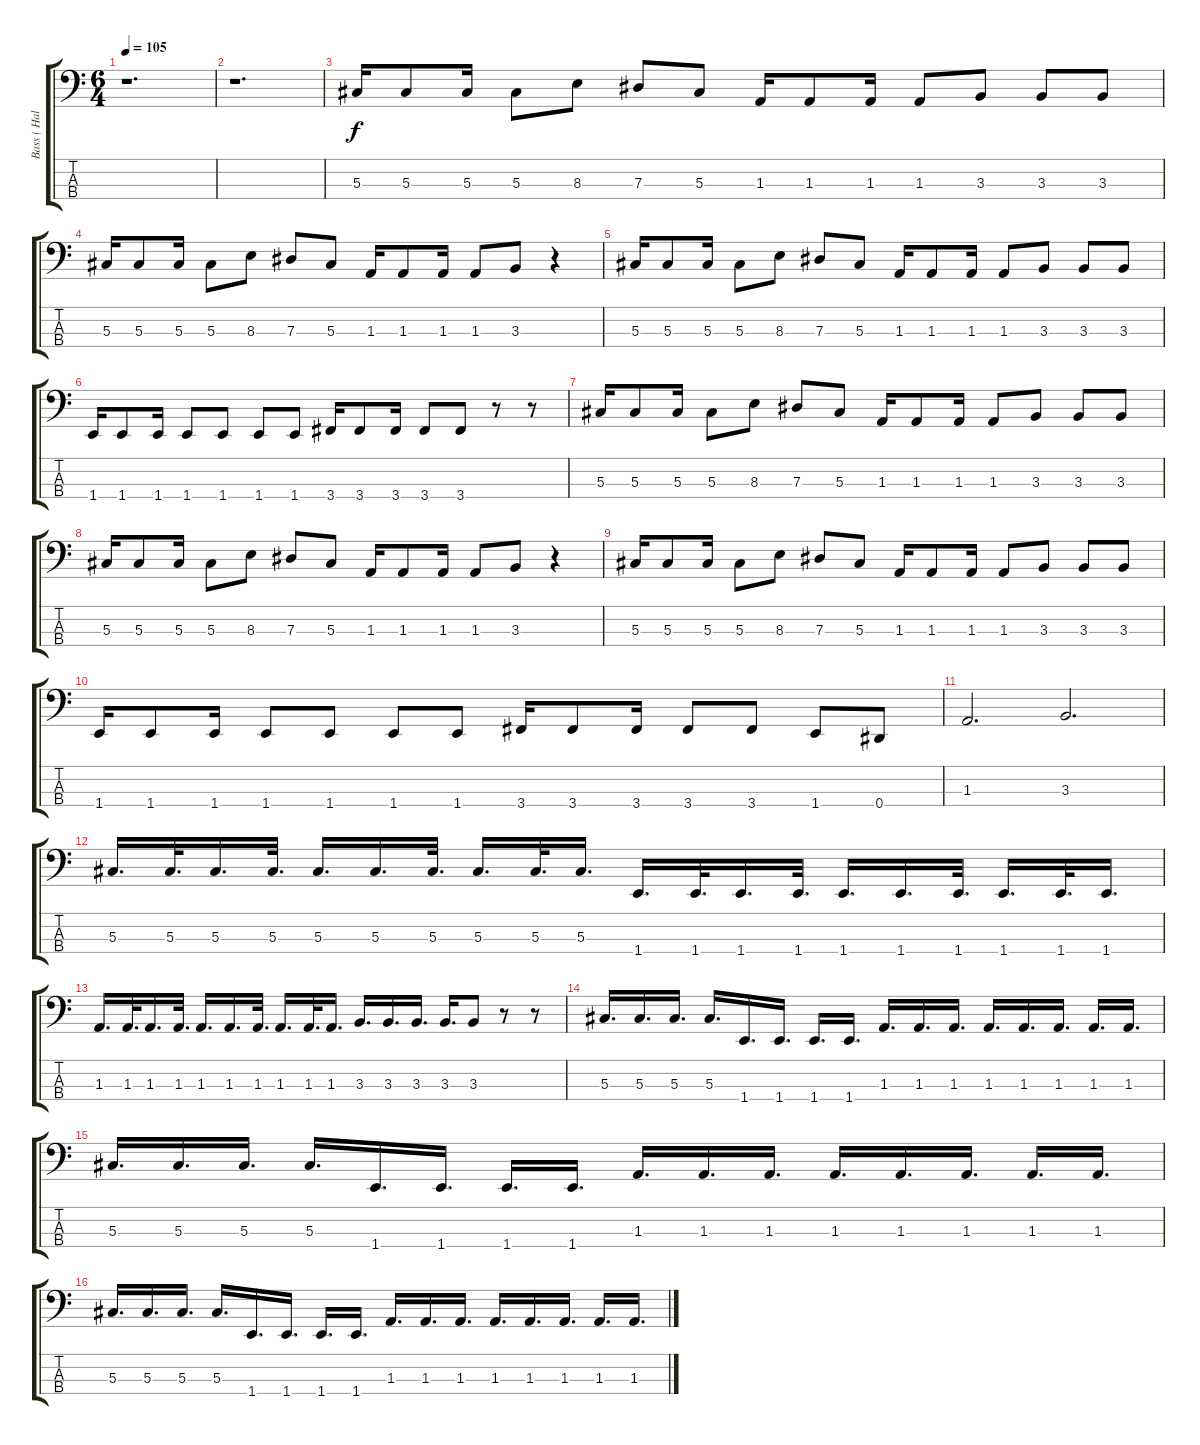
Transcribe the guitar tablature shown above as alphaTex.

\track ("Bass ( Half Step Down )" "Bass ( Hal") {instrument electricbasspick}
\staff {score tabs}
\tuning (Gb2 Db2 Ab1 Eb1) {hide}
\ts (6 4)
\tempo 105
\clef f4
\ks c
r.1{d dy f instrument electricbasspick} |
r.1{d} |
5.3.16 5.3.8 5.3.16 5.3.8 8.3.8 7.3.8 5.3.8 1.3.16 1.3.8 1.3.16 1.3.8 3.3.8 3.3.8 3.3.8 |
5.3.16 5.3.8 5.3.16 5.3.8 8.3.8 7.3.8 5.3.8 1.3.16 1.3.8 1.3.16 1.3.8 3.3.8 r.4 |
5.3.16 5.3.8 5.3.16 5.3.8 8.3.8 7.3.8 5.3.8 1.3.16 1.3.8 1.3.16 1.3.8 3.3.8 3.3.8 3.3.8 |
1.4.16 1.4.8 1.4.16 1.4.8 1.4.8 1.4.8 1.4.8 3.4.16 3.4.8 3.4.16 3.4.8 3.4.8 r.8 r.8 |
5.3.16 5.3.8 5.3.16 5.3.8 8.3.8 7.3.8 5.3.8 1.3.16 1.3.8 1.3.16 1.3.8 3.3.8 3.3.8 3.3.8 |
5.3.16 5.3.8 5.3.16 5.3.8 8.3.8 7.3.8 5.3.8 1.3.16 1.3.8 1.3.16 1.3.8 3.3.8 r.4 |
5.3.16 5.3.8 5.3.16 5.3.8 8.3.8 7.3.8 5.3.8 1.3.16 1.3.8 1.3.16 1.3.8 3.3.8 3.3.8 3.3.8 |
1.4.16 1.4.8 1.4.16 1.4.8 1.4.8 1.4.8 1.4.8 3.4.16 3.4.8 3.4.16 3.4.8 3.4.8 1.4.8 0.4.8 |
1.3.2{d} 3.3.2{d} |
5.3.16{d} 5.3.32{d} 5.3.16{d} 5.3.32{d} 5.3.16{d} 5.3.16{d} 5.3.32{d} 5.3.16{d} 5.3.32{d} 5.3.16{d} 1.4.16{d} 1.4.32{d} 1.4.16{d} 1.4.32{d} 1.4.16{d} 1.4.16{d} 1.4.32{d} 1.4.16{d} 1.4.32{d} 1.4.16{d} |
1.3.16{d} 1.3.32{d} 1.3.16{d} 1.3.32{d} 1.3.16{d} 1.3.16{d} 1.3.32{d} 1.3.16{d} 1.3.32{d} 1.3.16{d} 3.3.16{d} 3.3.16{d} 3.3.16{d} 3.3.16{d} 3.3.8 r.8 r.8 |
5.3.16{d} 5.3.16{d} 5.3.16{d} 5.3.16{d} 1.4.16{d} 1.4.16{d} 1.4.16{d} 1.4.16{d} 1.3.16{d} 1.3.16{d} 1.3.16{d} 1.3.16{d} 1.3.16{d} 1.3.16{d} 1.3.16{d} 1.3.16{d} |
5.3.16{d} 5.3.16{d} 5.3.16{d} 5.3.16{d} 1.4.16{d} 1.4.16{d} 1.4.16{d} 1.4.16{d} 1.3.16{d} 1.3.16{d} 1.3.16{d} 1.3.16{d} 1.3.16{d} 1.3.16{d} 1.3.16{d} 1.3.16{d} |
5.3.16{d} 5.3.16{d} 5.3.16{d} 5.3.16{d} 1.4.16{d} 1.4.16{d} 1.4.16{d} 1.4.16{d} 1.3.16{d} 1.3.16{d} 1.3.16{d} 1.3.16{d} 1.3.16{d} 1.3.16{d} 1.3.16{d} 1.3.16{d}
